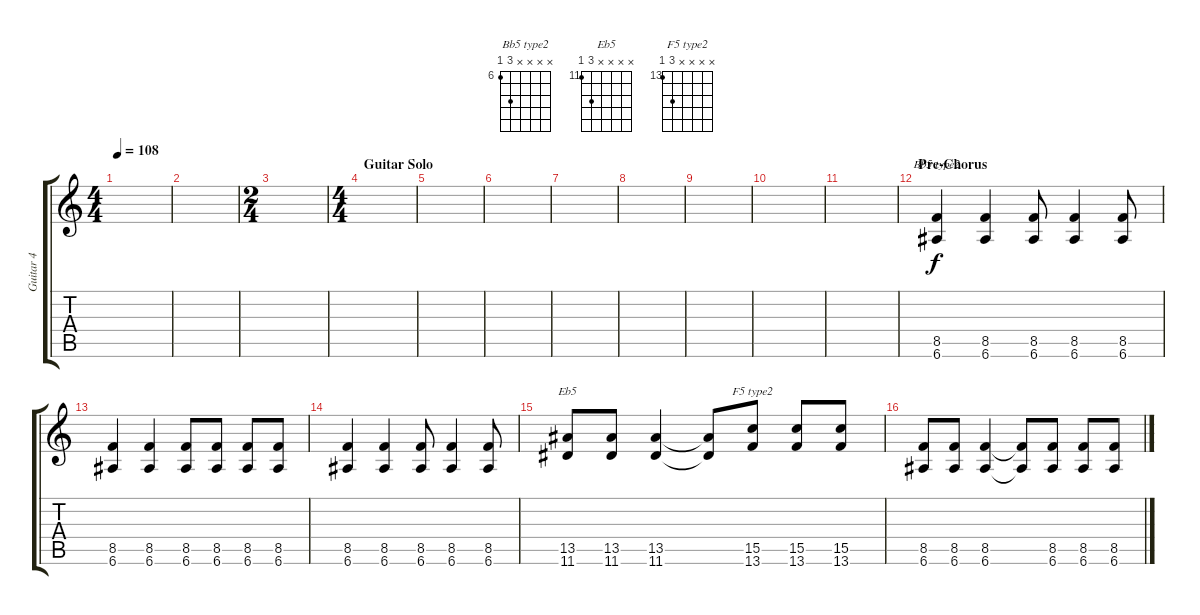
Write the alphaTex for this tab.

\track ("Guitar 4" "Guitar 4") {instrument distortionguitar}
\staff {score tabs}
\tuning (E4 B3 G3 D3 A2 E2) {hide}
\chord ("Bb5 type2" x x x x 8 6) {firstfret 6}
\chord ("Eb5" x x x x 13 11) {firstfret 11}
\chord ("F5 type2" x x x x 15 13) {firstfret 13}
\ts (4 4)
\tempo 108
\clef g2
\ks c
|
|
\ts (2 4)
|
\ts (4 4)
\section ("" "Guitar Solo")
|
|
|
|
|
|
|
|
\section ("" "Pre-Chorus")
(8.5 6.6).4{ch "Bb5 type2"} (8.5 6.6).4 (8.5 6.6).8 (8.5 6.6).4 (8.5 6.6).8 |
(8.5 6.6).4 (8.5 6.6).4 (8.5 6.6).8 (8.5 6.6).8 (8.5 6.6).8 (8.5 6.6).8 |
\section ("" "")
(8.5 6.6).4 (8.5 6.6).4 (8.5 6.6).8 (8.5 6.6).4 (8.5 6.6).8 |
(13.5 11.6).8{ch "Eb5"} (13.5 11.6).8 (13.5 11.6).4 (13.5{t} 11.6{t}).8 (15.5 13.6).8{ch "F5 type2"} (15.5 13.6).8 (15.5 13.6).8 |
(8.5 6.6).8 (8.5 6.6).8 (8.5 6.6).4 (8.5{t} 6.6{t}).8 (8.5 6.6).8 (8.5 6.6).8 (8.5 6.6).8
